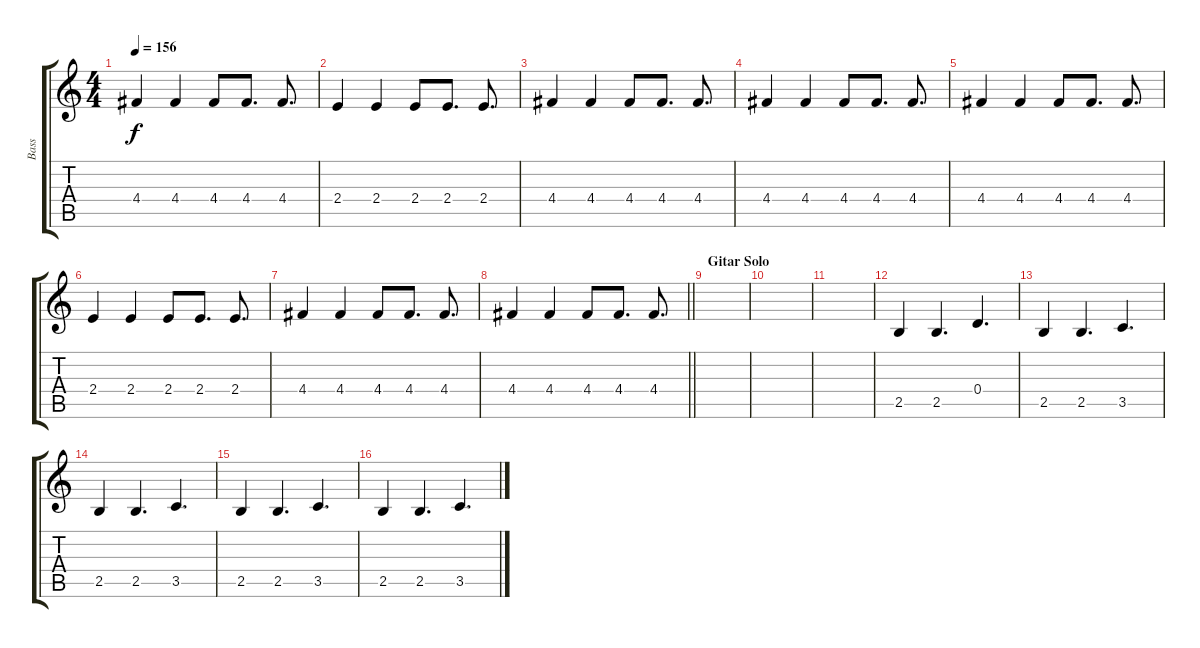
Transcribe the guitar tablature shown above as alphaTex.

\track ("Bass" "Bass") {instrument electricbassfinger}
\staff {score tabs}
\tuning (E4 B3 G3 D3 A2 E2) {hide}
\ts (4 4)
\tempo 156
\clef g2
\ks c
4.4.4{dy f} 4.4.4 4.4.8 4.4.8{d} 4.4.8{d} |
2.4.4 2.4.4 2.4.8 2.4.8{d} 2.4.8{d} |
4.4.4 4.4.4 4.4.8 4.4.8{d} 4.4.8{d} |
4.4.4 4.4.4 4.4.8 4.4.8{d} 4.4.8{d} |
4.4.4 4.4.4 4.4.8 4.4.8{d} 4.4.8{d} |
2.4.4 2.4.4 2.4.8 2.4.8{d} 2.4.8{d} |
4.4.4 4.4.4 4.4.8 4.4.8{d} 4.4.8{d} |
\barLineRight lightlight
4.4.4 4.4.4 4.4.8 4.4.8{d} 4.4.8{d} |
\section ("" "Gitar Solo")
|
|
|
2.5.4 2.5.4{d} 0.4.4{d} |
2.5.4 2.5.4{d} 3.5.4{d} |
2.5.4 2.5.4{d} 3.5.4{d} |
2.5.4 2.5.4{d} 3.5.4{d} |
2.5.4 2.5.4{d} 3.5.4{d}
